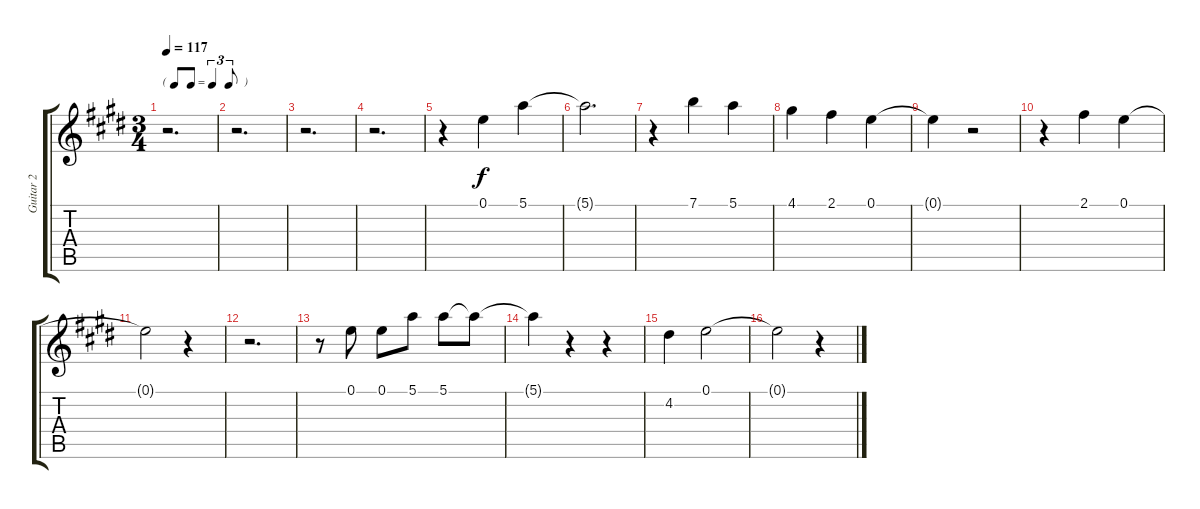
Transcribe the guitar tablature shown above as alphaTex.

\track ("Guitar 2" "Guitar 2") {instrument acousticguitarnylon}
\staff {score tabs}
\tuning (E4 B3 G3 D3 A2 E2) {hide}
\ts (3 4)
\tf triplet8th
\tempo 117
\clef g2
\ks e
r.2{d dy f} |
r.2{d} |
r.2{d} |
r.2{d} |
r.4 0.1.4 5.1.4 |
5.1{t}.2{d} |
r.4 7.1.4 5.1.4 |
4.1.4 2.1.4 0.1.4 |
0.1{t}.4 r.2 |
r.4 2.1.4 0.1.4 |
0.1{t}.2 r.4 |
r.2{d} |
r.8 0.1.8 0.1.8 5.1.8 5.1.8 5.1{t}.8 |
5.1{t}.4 r.4 r.4 |
4.2.4 0.1.2 |
0.1{t}.2 r.4
